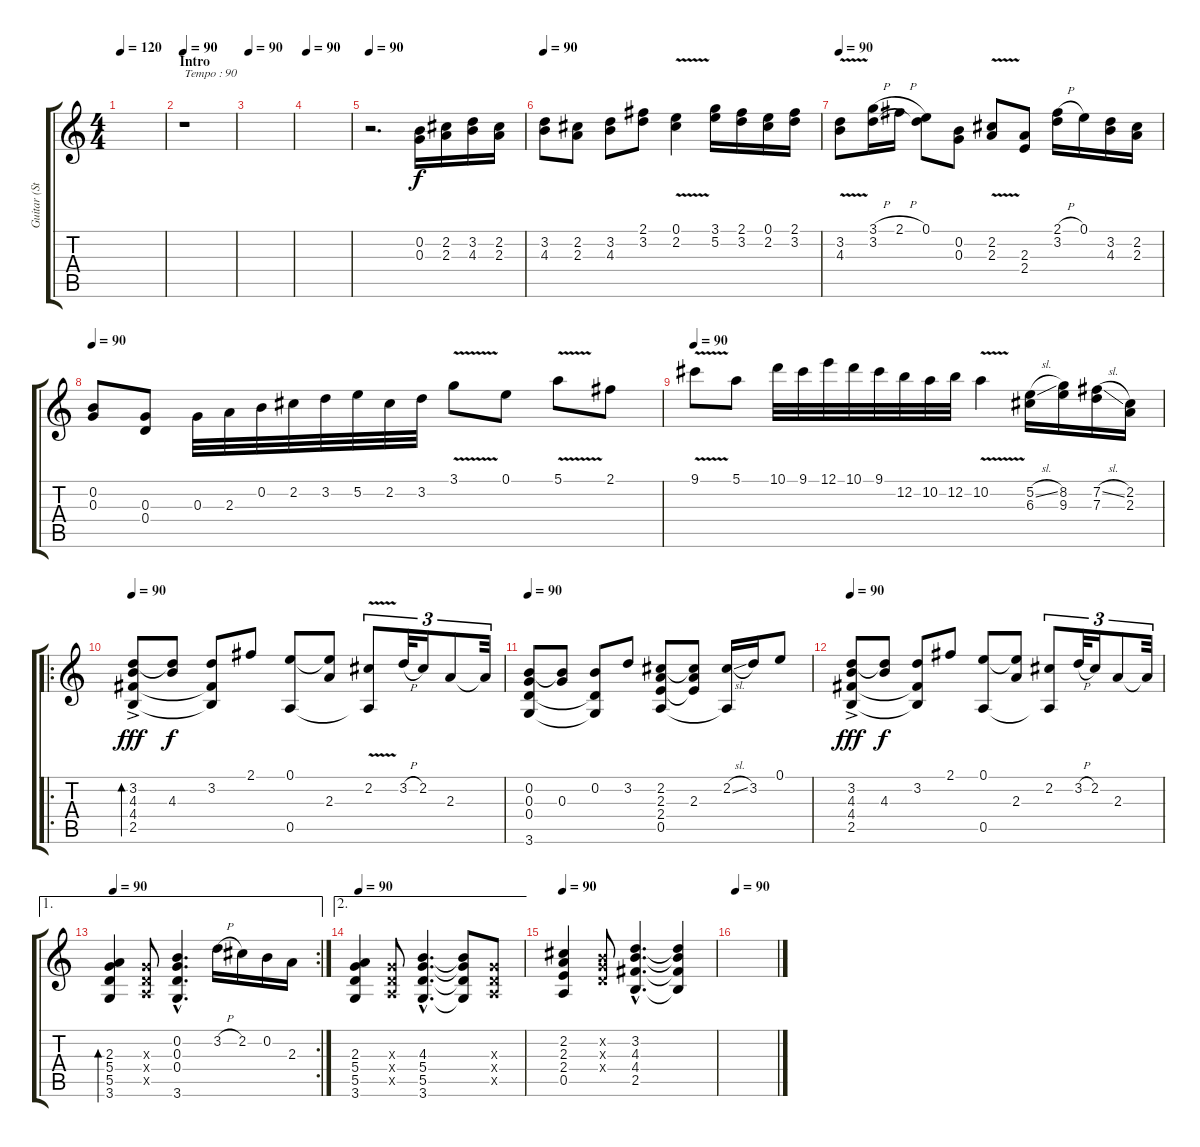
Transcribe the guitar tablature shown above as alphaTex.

\track ("Guitar (Steel)" "Guitar (St") {instrument acousticguitarsteel}
\staff {score tabs}
\tuning (E4 B3 G3 D3 A2 E2) {hide}
\ts (4 4)
\tempo 120
\clef g2
\ks c
|
\section ("" "Intro")
\tempo 90
r.1{txt "Tempo : 90"} |
\tempo 90
|
\tempo 90
|
\tempo 90
r.2{d} (0.2 0.3).16 (2.2 2.3).16 (3.2 4.3).16 (2.2 2.3).16 |
\tempo 90
(3.2 4.3).8{dy f} (2.2 2.3).8 (3.2 4.3).8 (2.1 3.2).8 (0.1{v} 2.2{v}).4 (3.1 5.2).16 (2.1 3.2).16 (0.1 2.2).16 (2.1 3.2).16 |
\tempo 90
(3.2{v} 4.3{v}).8 (3.1{h} 3.2).16 2.1{h}.16 (0.1 3.2{t}).8 (0.2 0.3).8 (2.2{v} 2.3{v}).8 (2.3 2.4).8 (2.1{h} 3.2).16 0.1.16 (3.2 4.3).16 (2.2 2.3).16 |
\tempo 90
(0.2 0.3).8 (0.3 0.4).8 0.3.32 2.3.32 0.2.32 2.2.32 3.2.32 5.2.32 2.2.32 3.2.32 3.1{v}.8 0.1.8 5.1{v}.8 2.1.8 |
\tempo 90
9.1{v}.8 5.1.8 10.1.32 9.1.32 12.1.32 10.1.32 9.1.32 12.2.32 10.2.32 12.2.32 10.2{v}.4 (5.2{sl} 6.3).16 (8.2 9.3).16 (7.2{sl} 7.3).16 (2.2 2.3).16 |
\ro
\tempo 90
(3.2{ac} 4.3 4.4 2.5).8{bd 60 dy fff} (3.2{t} 4.3).8{dy f} (3.2 4.4{t} 2.5{t}).8 2.1.8 (0.1 0.5).8 (0.1{t} 2.3).8 (2.2{v} 0.5{t}).8{tu (3 2)} 3.2{h}.32{tu (3 2)} 2.2.16{tu (3 2)} 2.3.8{tu (3 2)} 2.3{t}.32{tu (3 2)} |
\tempo 90
(0.2 0.3 0.4 3.6).8 (0.2{t} 0.3).8 (0.2 0.4{t} 3.6{t}).8 3.2.8 (2.2 2.3 2.4 0.5).8 (2.2{t} 2.3 2.4{t}).8 (2.2{sl} 0.5{t}).16 3.2.16 0.1.8 |
\tempo 90
(3.2{ac} 4.3 4.4 2.5).8{dy fff} (3.2{t} 4.3).8{dy f} (3.2 4.4{t} 2.5{t}).8 2.1.8 (0.1 0.5).8 (0.1{t} 2.3).8 (2.2 0.5{t}).8{tu (3 2)} 3.2{h}.32{tu (3 2)} 2.2.16{tu (3 2)} 2.3.8{tu (3 2)} 2.3{t}.32{tu (3 2)} |
\ae 1
\rc 2
\tempo 90
(2.3 5.4 5.5 3.6).4{bd 60} (0.3{x} 0.4{x} 0.5{x}).8 (0.2{hac} 0.3{hac} 0.4{hac} 3.6{hac}).4{d} 3.2{h}.16 2.2.16 0.2.16 2.3.16 |
\ae 2
\tempo 90
(2.3 5.4 5.5 3.6).4 (0.3{x} 0.4{x} 0.5{x}).8 (4.3{hac} 5.4{hac} 5.5{hac} 3.6{hac}).4{d} (4.3{t} 5.4{t} 5.5{t} 3.6{t}).8 (0.3{x} 0.4{x} 0.5{x}).8 |
\tempo 90
(2.2 2.3 2.4 0.5).4 (0.2{x} 0.3{x} 0.4{x}).8 (3.2{hac} 4.3{hac} 4.4{hac} 2.5{hac}).4{d} (3.2{t} 4.3{t} 4.4{t} 2.5{t}).4 |
\tempo 90
